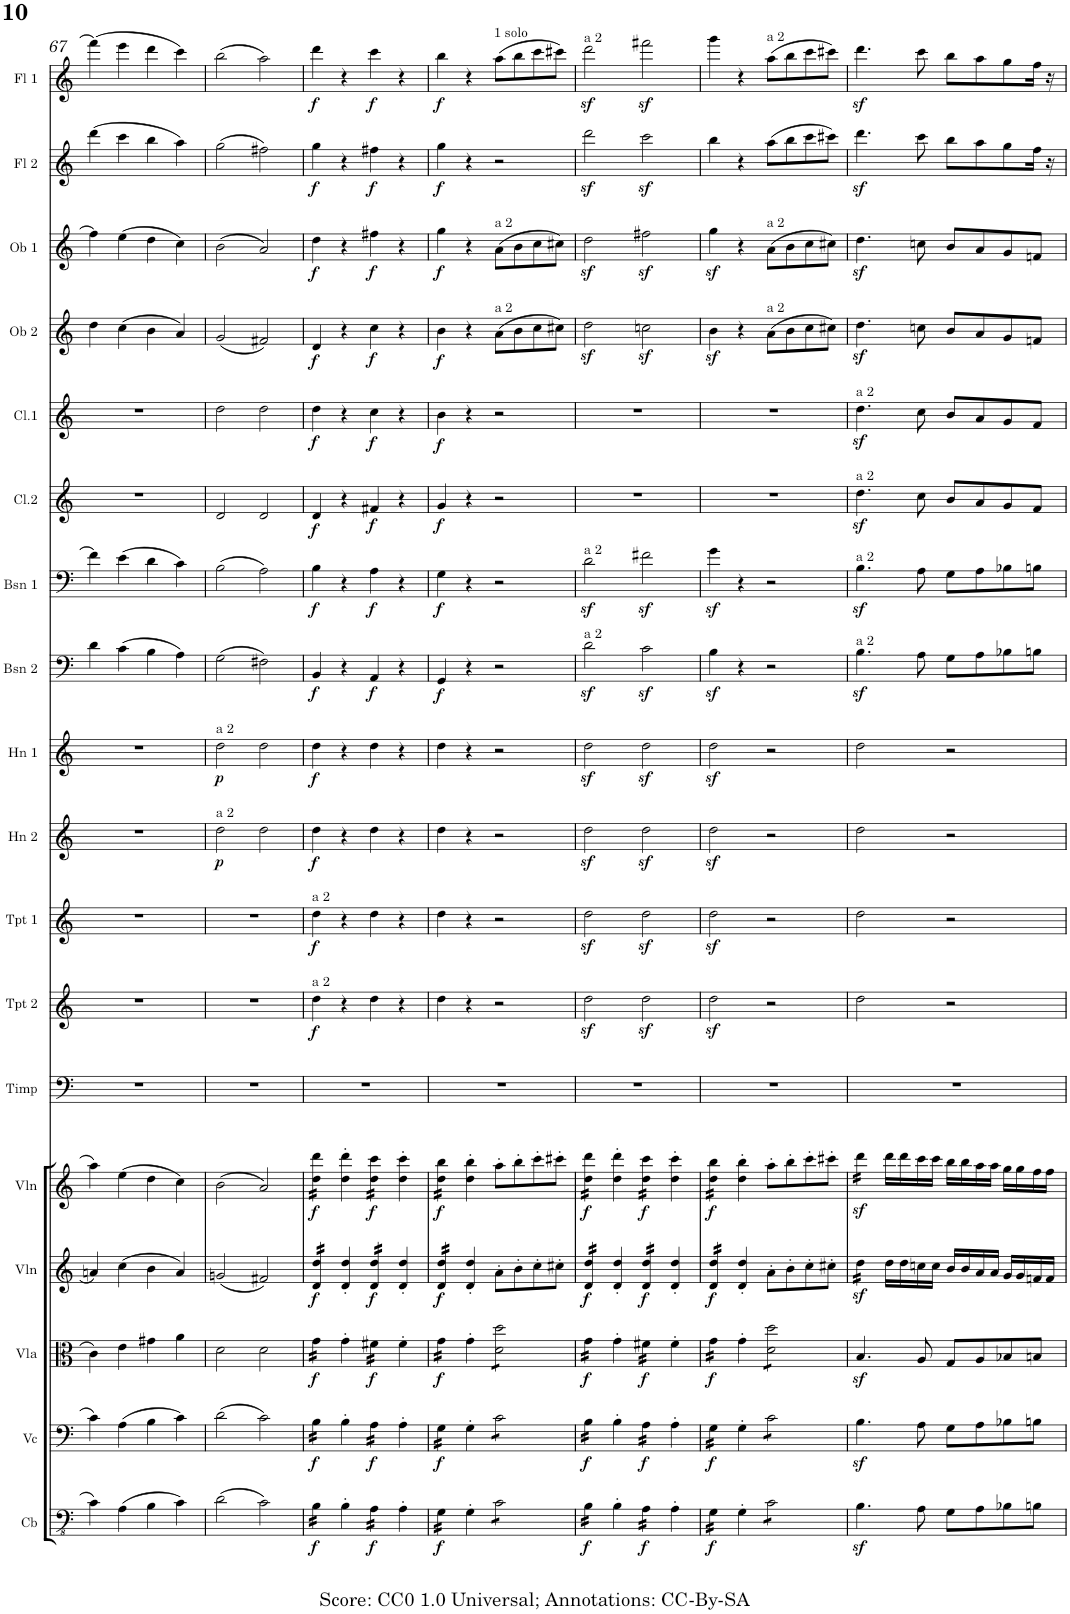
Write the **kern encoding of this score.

**kern	**dynam	**kern	**dynam	**kern	**dynam	**kern	**dynam	**kern	**dynam	**kern	**kern	**dynam	**kern	**dynam	**kern	**dynam	**kern	**dynam	**kern	**dynam	**kern	**dynam	**kern	**dynam	**kern	**dynam	**kern	**dynam	**kern	**dynam	**kern	**dynam	**kern	**dynam
*part18	*part18	*part17	*part17	*part16	*part16	*part15	*part15	*part14	*part14	*part13	*part12	*part12	*part11	*part11	*part10	*part10	*part9	*part9	*part8	*part8	*part7	*part7	*part6	*part6	*part5	*part5	*part4	*part4	*part3	*part3	*part2	*part2	*part1	*part1
*staff18	*staff18	*staff17	*staff17	*staff16	*staff16	*staff15	*staff15	*staff14	*staff14	*staff13	*staff12	*staff12	*staff11	*staff11	*staff10	*staff10	*staff9	*staff9	*staff8	*staff8	*staff7	*staff7	*staff6	*staff6	*staff5	*staff5	*staff4	*staff4	*staff3	*staff3	*staff2	*staff2	*staff1	*staff1
*I"Contrabass	*	*I"Violoncello	*	*I"Viola	*	*I"Violin	*	*I"Violin	*	*I"Timpani	*I"C Trumpet 2	*	*I"C Trumpet 1	*	*I"C Horn 2	*	*I"C Horn 1	*	*I"Bassoon 2	*	*I"Bassoon 1	*	*I"C Clarinet 2	*	*I"C Clarinet 1	*	*I"Oboe 2	*	*I"Oboe 1	*	*I"Flute 2	*	*I"Flute 1	*
*I'Cb	*	*I'Vc	*	*I'Vla	*	*I'Vln	*	*I'Vln	*	*I'Timp	*I'Tpt 2	*	*I'Tpt 1	*	*I'Hn 2	*	*I'Hn 1	*	*I'Bsn 2	*	*I'Bsn 1	*	*I'Cl.2	*	*I'Cl.1	*	*I'Ob 2	*	*I'Ob 1	*	*I'Fl 2	*	*I'Fl 1	*
!!LO:PB:g=z
*clefFv4	*	*clefF4	*	*clefC3	*	*clefG2	*	*clefG2	*	*clefF4	*clefG2	*	*clefG2	*	*clefG2	*	*clefG2	*	*clefF4	*	*clefF4	*	*clefG2	*	*clefG2	*	*clefG2	*	*clefG2	*	*clefG2	*	*clefG2	*
*	*	*	*	*	*	*	*	*	*	*	*	*	*	*	*Trd7c12	*	*Trd7c12	*	*	*	*	*	*Trd1c2	*	*Trd1c2	*	*	*	*	*	*	*	*	*
*k[]	*	*k[]	*	*k[]	*	*k[]	*	*k[]	*	*k[]	*k[]	*	*k[]	*	*k[]	*	*k[]	*	*k[]	*	*k[]	*	*k[]	*	*k[]	*	*k[]	*	*k[]	*	*k[]	*	*k[]	*
*M2/2	*	*M2/2	*	*M2/2	*	*M2/2	*	*M2/2	*	*M2/2	*M2/2	*	*M2/2	*	*M2/2	*	*M2/2	*	*M2/2	*	*M2/2	*	*M2/2	*	*M2/2	*	*M2/2	*	*M2/2	*	*M2/2	*	*M2/2	*
*met(c|)	*	*met(c|)	*	*met(c|)	*	*met(c|)	*	*met(c|)	*	*met(c|)	*met(c|)	*	*met(c|)	*	*met(c|)	*	*met(c|)	*	*met(c|)	*	*met(c|)	*	*met(c|)	*	*met(c|)	*	*met(c|)	*	*met(c|)	*	*met(c|)	*	*met(c|)	*
=67	=67	=67	=67	=67	=67	=67	=67	=67	=67	=67	=67	=67	=67	=67	=67	=67	=67	=67	=67	=67	=67	=67	=67	=67	=67	=67	=67	=67	=67	=67	=67	=67	=67	=67
4C\	.	4c\	.	4c\	.	4an/	.	4aa\	.	1r	1r	.	1r	.	1r	.	1r	.	4d\	.	4f\]	.	1r	.	1r	.	4dd\	.	4ff\]	.	(4ddd\	.	(4fff\]	.
(4AA\	.	(4A\	.	4e\	.	(4cc\	.	(4ee\	.	.	.	.	.	.	.	.	.	.	(4c\	.	(4e\	.	.	.	.	.	(4cc\	.	(4ee\	.	4ccc\	.	4eee\	.
4BB\	.	4B\	.	4g#X\	.	4b\	.	4dd\	.	.	.	.	.	.	.	.	.	.	4B\	.	4d\	.	.	.	.	.	4b\	.	4dd\	.	4bb\	.	4ddd\	.
4C\)	.	4c\)	.	4a\	.	4a/)	.	4cc\)	.	.	.	.	.	.	.	.	.	.	4A\)	.	4c\)	.	.	.	.	.	4a/)	.	4cc\)	.	4aa\)	.	4ccc\)	.
=68	=68	=68	=68	=68	=68	=68	=68	=68	=68	=68	=68	=68	=68	=68	=68	=68	=68	=68	=68	=68	=68	=68	=68	=68	=68	=68	=68	=68	=68	=68	=68	=68	=68	=68
!	!	!	!	!	!	!	!	!	!	!	!	!	!	!	!	!	!LO:TX:a:t=a 2	!	!	!	!	!	!	!	!	!	!	!	!	!	!	!	!	!
!	!	!	!	!	!	!	!	!	!	!	!	!	!	!	!LO:TX:a:t=a 2	!	!	!	!	!	!	!	!	!	!	!	!	!	!	!	!	!	!	!
!	!	!	!	!	!	!	!	!	!	!	!	!	!	!	!	!LO:DY:b	!	!LO:DY:b	!	!	!	!	!	!	!	!	!	!	!	!	!	!	!	!
(2D\	.	(2d\	.	2d\	.	(2gn/	.	(2b\	.	1r	1r	.	1r	.	2dd\	p	2dd\	p	(2G\	.	(2B\	.	2d/	.	2dd\	.	(2g/	.	(2b\	.	(2gg\	.	(2bb\	.
2C\)	.	2c\)	.	2d\	.	2f#X/)	.	2a/)	.	.	.	.	.	.	2dd\	.	2dd\	.	2F#X\)	.	2A\)	.	2d/	.	2dd\	.	2f#X/)	.	2a/)	.	2ff#X\)	.	2aa\)	.
=69	=69	=69	=69	=69	=69	=69	=69	=69	=69	=69	=69	=69	=69	=69	=69	=69	=69	=69	=69	=69	=69	=69	=69	=69	=69	=69	=69	=69	=69	=69	=69	=69	=69	=69
!	!	!	!	!	!	!	!	!	!	!	!	!	!LO:TX:a:t=a 2	!	!	!	!	!	!	!	!	!	!	!	!	!	!	!	!	!	!	!	!	!
!	!	!	!	!	!	!	!	!	!	!	!LO:TX:a:t=a 2	!	!	!	!	!	!	!	!	!	!	!	!	!	!	!	!	!	!	!	!	!	!	!
!	!LO:DY:b	!	!LO:DY:b	!	!LO:DY:b	!	!LO:DY:b	!	!LO:DY:b	!	!	!LO:DY:b	!	!LO:DY:b	!	!LO:DY:b	!	!LO:DY:b	!	!LO:DY:b	!	!LO:DY:b	!	!LO:DY:b	!	!LO:DY:b	!	!LO:DY:b	!	!LO:DY:b	!	!LO:DY:b	!	!LO:DY:b
*tremolo	*	*	*	*	*	*	*	*	*	*	*	*	*	*	*	*	*	*	*	*	*	*	*	*	*	*	*	*	*	*	*	*	*	*
*	*	*tremolo	*	*	*	*	*	*	*	*	*	*	*	*	*	*	*	*	*	*	*	*	*	*	*	*	*	*	*	*	*	*	*	*
*	*	*	*	*tremolo	*	*	*	*	*	*	*	*	*	*	*	*	*	*	*	*	*	*	*	*	*	*	*	*	*	*	*	*	*	*
*	*	*	*	*	*	*tremolo	*	*	*	*	*	*	*	*	*	*	*	*	*	*	*	*	*	*	*	*	*	*	*	*	*	*	*	*
*	*	*	*	*	*	*	*	*tremolo	*	*	*	*	*	*	*	*	*	*	*	*	*	*	*	*	*	*	*	*	*	*	*	*	*	*
16BB\LL	f	16B\LL	f	16g\LL	f	16d/ 16dd/LL	f	16dd\ 16ddd\LL	f	1r	4dd\	f	4dd\	f	4dd\	f	4dd\	f	4BB/	f	4B\	f	4d/	f	4dd\	f	4d/	f	4dd\	f	4gg\	f	4ddd\	f
16BB\	.	16B\	.	16g\	.	16d/ 16dd/	.	16dd\ 16ddd\	.	.	.	.	.	.	.	.	.	.	.	.	.	.	.	.	.	.	.	.	.	.	.	.	.	.
16BB\	.	16B\	.	16g\	.	16d/ 16dd/	.	16dd\ 16ddd\	.	.	.	.	.	.	.	.	.	.	.	.	.	.	.	.	.	.	.	.	.	.	.	.	.	.
16BB\JJ	.	16B\JJ	.	16g\JJ	.	16d/ 16dd/JJ	.	16dd\ 16ddd\JJ	.	.	.	.	.	.	.	.	.	.	.	.	.	.	.	.	.	.	.	.	.	.	.	.	.	.
*	*	*	*	*	*	*	*	*Xtremolo	*	*	*	*	*	*	*	*	*	*	*	*	*	*	*	*	*	*	*	*	*	*	*	*	*	*
*	*	*	*	*	*	*Xtremolo	*	*	*	*	*	*	*	*	*	*	*	*	*	*	*	*	*	*	*	*	*	*	*	*	*	*	*	*
*	*	*	*	*Xtremolo	*	*	*	*	*	*	*	*	*	*	*	*	*	*	*	*	*	*	*	*	*	*	*	*	*	*	*	*	*	*
*	*	*Xtremolo	*	*	*	*	*	*	*	*	*	*	*	*	*	*	*	*	*	*	*	*	*	*	*	*	*	*	*	*	*	*	*	*
*Xtremolo	*	*	*	*	*	*	*	*	*	*	*	*	*	*	*	*	*	*	*	*	*	*	*	*	*	*	*	*	*	*	*	*	*	*
4BB'\	.	4B'\	.	4g'\	.	4d/' 4dd/'	.	4dd\' 4ddd\'	.	.	4r	.	4r	.	4r	.	4r	.	4r	.	4r	.	4r	.	4r	.	4r	.	4r	.	4r	.	4r	.
!	!LO:DY:b	!	!LO:DY:b	!	!LO:DY:b	!	!LO:DY:b	!	!LO:DY:b	!	!	!	!	!	!	!	!	!	!	!LO:DY:b	!	!LO:DY:b	!	!LO:DY:b	!	!LO:DY:b	!	!LO:DY:b	!	!LO:DY:b	!	!LO:DY:b	!	!LO:DY:b
*tremolo	*	*	*	*	*	*	*	*	*	*	*	*	*	*	*	*	*	*	*	*	*	*	*	*	*	*	*	*	*	*	*	*	*	*
*	*	*tremolo	*	*	*	*	*	*	*	*	*	*	*	*	*	*	*	*	*	*	*	*	*	*	*	*	*	*	*	*	*	*	*	*
*	*	*	*	*tremolo	*	*	*	*	*	*	*	*	*	*	*	*	*	*	*	*	*	*	*	*	*	*	*	*	*	*	*	*	*	*
*	*	*	*	*	*	*tremolo	*	*	*	*	*	*	*	*	*	*	*	*	*	*	*	*	*	*	*	*	*	*	*	*	*	*	*	*
*	*	*	*	*	*	*	*	*tremolo	*	*	*	*	*	*	*	*	*	*	*	*	*	*	*	*	*	*	*	*	*	*	*	*	*	*
16AA\LL	f	16A\LL	f	16f#X\LL	f	16d/ 16dd/LL	f	16dd\ 16ccc\LL	f	.	4dd\	.	4dd\	.	4dd\	.	4dd\	.	4AA/	f	4A\	f	4f#X/	f	4cc\	f	4cc\	f	4ff#X\	f	4ff#X\	f	4ccc\	f
16AA\	.	16A\	.	16f#X\	.	16d/ 16dd/	.	16dd\ 16ccc\	.	.	.	.	.	.	.	.	.	.	.	.	.	.	.	.	.	.	.	.	.	.	.	.	.	.
16AA\	.	16A\	.	16f#X\	.	16d/ 16dd/	.	16dd\ 16ccc\	.	.	.	.	.	.	.	.	.	.	.	.	.	.	.	.	.	.	.	.	.	.	.	.	.	.
16AA\JJ	.	16A\JJ	.	16f#X\JJ	.	16d/ 16dd/JJ	.	16dd\ 16ccc\JJ	.	.	.	.	.	.	.	.	.	.	.	.	.	.	.	.	.	.	.	.	.	.	.	.	.	.
*	*	*	*	*	*	*	*	*Xtremolo	*	*	*	*	*	*	*	*	*	*	*	*	*	*	*	*	*	*	*	*	*	*	*	*	*	*
*	*	*	*	*	*	*Xtremolo	*	*	*	*	*	*	*	*	*	*	*	*	*	*	*	*	*	*	*	*	*	*	*	*	*	*	*	*
*	*	*	*	*Xtremolo	*	*	*	*	*	*	*	*	*	*	*	*	*	*	*	*	*	*	*	*	*	*	*	*	*	*	*	*	*	*
*	*	*Xtremolo	*	*	*	*	*	*	*	*	*	*	*	*	*	*	*	*	*	*	*	*	*	*	*	*	*	*	*	*	*	*	*	*
*Xtremolo	*	*	*	*	*	*	*	*	*	*	*	*	*	*	*	*	*	*	*	*	*	*	*	*	*	*	*	*	*	*	*	*	*	*
4AA'\	.	4A'\	.	4f#'\	.	4d/' 4dd/'	.	4dd\' 4ccc\'	.	.	4r	.	4r	.	4r	.	4r	.	4r	.	4r	.	4r	.	4r	.	4r	.	4r	.	4r	.	4r	.
=70	=70	=70	=70	=70	=70	=70	=70	=70	=70	=70	=70	=70	=70	=70	=70	=70	=70	=70	=70	=70	=70	=70	=70	=70	=70	=70	=70	=70	=70	=70	=70	=70	=70	=70
!	!LO:DY:b	!	!LO:DY:b	!	!LO:DY:b	!	!LO:DY:b	!	!LO:DY:b	!	!	!	!	!	!	!	!	!	!	!LO:DY:b	!	!LO:DY:b	!	!LO:DY:b	!	!LO:DY:b	!	!LO:DY:b	!	!LO:DY:b	!	!LO:DY:b	!	!LO:DY:b
*tremolo	*	*	*	*	*	*	*	*	*	*	*	*	*	*	*	*	*	*	*	*	*	*	*	*	*	*	*	*	*	*	*	*	*	*
*	*	*tremolo	*	*	*	*	*	*	*	*	*	*	*	*	*	*	*	*	*	*	*	*	*	*	*	*	*	*	*	*	*	*	*	*
*	*	*	*	*tremolo	*	*	*	*	*	*	*	*	*	*	*	*	*	*	*	*	*	*	*	*	*	*	*	*	*	*	*	*	*	*
*	*	*	*	*	*	*tremolo	*	*	*	*	*	*	*	*	*	*	*	*	*	*	*	*	*	*	*	*	*	*	*	*	*	*	*	*
*	*	*	*	*	*	*	*	*tremolo	*	*	*	*	*	*	*	*	*	*	*	*	*	*	*	*	*	*	*	*	*	*	*	*	*	*
16GG\LL	f	16G\LL	f	16g\LL	f	16d/ 16dd/LL	f	16dd\ 16bb\LL	f	1r	4dd\	.	4dd\	.	4dd\	.	4dd\	.	4GG/	f	4G\	f	4g/	f	4b\	f	4b\	f	4gg\	f	4gg\	f	4bb\	f
16GG\	.	16G\	.	16g\	.	16d/ 16dd/	.	16dd\ 16bb\	.	.	.	.	.	.	.	.	.	.	.	.	.	.	.	.	.	.	.	.	.	.	.	.	.	.
16GG\	.	16G\	.	16g\	.	16d/ 16dd/	.	16dd\ 16bb\	.	.	.	.	.	.	.	.	.	.	.	.	.	.	.	.	.	.	.	.	.	.	.	.	.	.
16GG\JJ	.	16G\JJ	.	16g\JJ	.	16d/ 16dd/JJ	.	16dd\ 16bb\JJ	.	.	.	.	.	.	.	.	.	.	.	.	.	.	.	.	.	.	.	.	.	.	.	.	.	.
*	*	*	*	*	*	*	*	*Xtremolo	*	*	*	*	*	*	*	*	*	*	*	*	*	*	*	*	*	*	*	*	*	*	*	*	*	*
*	*	*	*	*	*	*Xtremolo	*	*	*	*	*	*	*	*	*	*	*	*	*	*	*	*	*	*	*	*	*	*	*	*	*	*	*	*
*	*	*	*	*Xtremolo	*	*	*	*	*	*	*	*	*	*	*	*	*	*	*	*	*	*	*	*	*	*	*	*	*	*	*	*	*	*
*	*	*Xtremolo	*	*	*	*	*	*	*	*	*	*	*	*	*	*	*	*	*	*	*	*	*	*	*	*	*	*	*	*	*	*	*	*
*Xtremolo	*	*	*	*	*	*	*	*	*	*	*	*	*	*	*	*	*	*	*	*	*	*	*	*	*	*	*	*	*	*	*	*	*	*
4GG'\	.	4G'\	.	4g'\	.	4d/' 4dd/'	.	4dd\' 4bb\'	.	.	4r	.	4r	.	4r	.	4r	.	4r	.	4r	.	4r	.	4r	.	4r	.	4r	.	4r	.	4r	.
!	!	!	!	!	!	!	!	!	!	!	!	!	!	!	!	!	!	!	!	!	!	!	!	!	!	!	!	!	!	!	!	!	!LO:TX:a:t=1 solo	!
!	!	!	!	!	!	!	!	!	!	!	!	!	!	!	!	!	!	!	!	!	!	!	!	!	!	!	!	!	!LO:TX:a:t=a 2	!	!	!	!	!
!	!	!	!	!	!	!	!	!	!	!	!	!	!	!	!	!	!	!	!	!	!	!	!	!	!	!	!LO:TX:a:t=a 2	!	!	!	!	!	!	!
*tremolo	*	*	*	*	*	*	*	*	*	*	*	*	*	*	*	*	*	*	*	*	*	*	*	*	*	*	*	*	*	*	*	*	*	*
*	*	*tremolo	*	*	*	*	*	*	*	*	*	*	*	*	*	*	*	*	*	*	*	*	*	*	*	*	*	*	*	*	*	*	*	*
*	*	*	*	*tremolo	*	*	*	*	*	*	*	*	*	*	*	*	*	*	*	*	*	*	*	*	*	*	*	*	*	*	*	*	*	*
8C\L	.	8c\L	.	8d\ 8dd\L	.	8a'\L	.	8aa'\L	.	.	2r	.	2r	.	2r	.	2r	.	2r	.	2r	.	2r	.	2r	.	(8a\L	.	(8a\L	.	2r	.	(8aa\L	.
8C\	.	8c\	.	8d\ 8dd\	.	8b'\	.	8bb'\	.	.	.	.	.	.	.	.	.	.	.	.	.	.	.	.	.	.	8b\	.	8b\	.	.	.	8bb\	.
8C\	.	8c\	.	8d\ 8dd\	.	8cc'\	.	8ccc'\	.	.	.	.	.	.	.	.	.	.	.	.	.	.	.	.	.	.	8cc\	.	8cc\	.	.	.	8ccc\	.
8C\J	.	8c\J	.	8d\ 8dd\J	.	8cc#X'\J	.	8ccc#X'\J	.	.	.	.	.	.	.	.	.	.	.	.	.	.	.	.	.	.	8cc#X\J)	.	8cc#X\J)	.	.	.	8ccc#X\J)	.
=71	=71	=71	=71	=71	=71	=71	=71	=71	=71	=71	=71	=71	=71	=71	=71	=71	=71	=71	=71	=71	=71	=71	=71	=71	=71	=71	=71	=71	=71	=71	=71	=71	=71	=71
!	!	!	!	!	!	!	!	!	!	!	!	!	!	!	!	!	!	!	!	!	!	!	!	!	!	!	!	!	!	!	!	!	!LO:TX:a:t=a 2	!
!	!	!	!	!	!	!	!	!	!	!	!	!	!	!	!	!	!	!	!	!	!LO:TX:a:t=a 2	!	!	!	!	!	!	!	!	!	!	!	!	!
!	!	!	!	!	!	!	!	!	!	!	!	!	!	!	!	!	!	!	!LO:TX:a:t=a 2	!	!	!	!	!	!	!	!	!	!	!	!	!	!	!
!	!LO:DY:b	!	!LO:DY:b	!	!LO:DY:b	!	!LO:DY:b	!	!LO:DY:b	!	!	!	!	!	!	!	!	!	!	!	!	!	!	!	!	!	!	!	!	!	!	!	!	!
*	*	*	*	*	*	*tremolo	*	*	*	*	*	*	*	*	*	*	*	*	*	*	*	*	*	*	*	*	*	*	*	*	*	*	*	*
*	*	*	*	*	*	*	*	*tremolo	*	*	*	*	*	*	*	*	*	*	*	*	*	*	*	*	*	*	*	*	*	*	*	*	*	*
16BB\LL	f	16B\LL	f	16g\LL	f	16d/ 16dd/LL	f	16dd\ 16ddd\LL	f	1r	2ddz<\	.	2ddz<\	.	2ddz<\	.	2ddz<\	.	2dz<\	.	2dz<\	.	1r	.	1r	.	2ddz<\	.	2ddz<\	.	2dddz<\	.	2dddz<\	.
16BB\	.	16B\	.	16g\	.	16d/ 16dd/	.	16dd\ 16ddd\	.	.	.	.	.	.	.	.	.	.	.	.	.	.	.	.	.	.	.	.	.	.	.	.	.	.
16BB\	.	16B\	.	16g\	.	16d/ 16dd/	.	16dd\ 16ddd\	.	.	.	.	.	.	.	.	.	.	.	.	.	.	.	.	.	.	.	.	.	.	.	.	.	.
16BB\JJ	.	16B\JJ	.	16g\JJ	.	16d/ 16dd/JJ	.	16dd\ 16ddd\JJ	.	.	.	.	.	.	.	.	.	.	.	.	.	.	.	.	.	.	.	.	.	.	.	.	.	.
*	*	*	*	*	*	*	*	*Xtremolo	*	*	*	*	*	*	*	*	*	*	*	*	*	*	*	*	*	*	*	*	*	*	*	*	*	*
*	*	*	*	*	*	*Xtremolo	*	*	*	*	*	*	*	*	*	*	*	*	*	*	*	*	*	*	*	*	*	*	*	*	*	*	*	*
*	*	*	*	*Xtremolo	*	*	*	*	*	*	*	*	*	*	*	*	*	*	*	*	*	*	*	*	*	*	*	*	*	*	*	*	*	*
*	*	*Xtremolo	*	*	*	*	*	*	*	*	*	*	*	*	*	*	*	*	*	*	*	*	*	*	*	*	*	*	*	*	*	*	*	*
*Xtremolo	*	*	*	*	*	*	*	*	*	*	*	*	*	*	*	*	*	*	*	*	*	*	*	*	*	*	*	*	*	*	*	*	*	*
4BB'\	.	4B'\	.	4g'\	.	4d/' 4dd/'	.	4dd\' 4ddd\'	.	.	.	.	.	.	.	.	.	.	.	.	.	.	.	.	.	.	.	.	.	.	.	.	.	.
!	!LO:DY:b	!	!LO:DY:b	!	!LO:DY:b	!	!LO:DY:b	!	!LO:DY:b	!	!	!	!	!	!	!	!	!	!	!	!	!	!	!	!	!	!	!	!	!	!	!	!	!
*tremolo	*	*	*	*	*	*	*	*	*	*	*	*	*	*	*	*	*	*	*	*	*	*	*	*	*	*	*	*	*	*	*	*	*	*
*	*	*tremolo	*	*	*	*	*	*	*	*	*	*	*	*	*	*	*	*	*	*	*	*	*	*	*	*	*	*	*	*	*	*	*	*
*	*	*	*	*tremolo	*	*	*	*	*	*	*	*	*	*	*	*	*	*	*	*	*	*	*	*	*	*	*	*	*	*	*	*	*	*
*	*	*	*	*	*	*tremolo	*	*	*	*	*	*	*	*	*	*	*	*	*	*	*	*	*	*	*	*	*	*	*	*	*	*	*	*
*	*	*	*	*	*	*	*	*tremolo	*	*	*	*	*	*	*	*	*	*	*	*	*	*	*	*	*	*	*	*	*	*	*	*	*	*
16AA\LL	f	16A\LL	f	16f#X\LL	f	16d/ 16dd/LL	f	16dd\ 16ccc\LL	f	.	2ddz<\	.	2ddz<\	.	2ddz<\	.	2ddz<\	.	2cz<\	.	2f#Xz<\	.	.	.	.	.	2ccnz<\	.	2ff#Xz<\	.	2cccz<\	.	2fff#Xz<\	.
16AA\	.	16A\	.	16f#X\	.	16d/ 16dd/	.	16dd\ 16ccc\	.	.	.	.	.	.	.	.	.	.	.	.	.	.	.	.	.	.	.	.	.	.	.	.	.	.
16AA\	.	16A\	.	16f#X\	.	16d/ 16dd/	.	16dd\ 16ccc\	.	.	.	.	.	.	.	.	.	.	.	.	.	.	.	.	.	.	.	.	.	.	.	.	.	.
16AA\JJ	.	16A\JJ	.	16f#X\JJ	.	16d/ 16dd/JJ	.	16dd\ 16ccc\JJ	.	.	.	.	.	.	.	.	.	.	.	.	.	.	.	.	.	.	.	.	.	.	.	.	.	.
*	*	*	*	*	*	*	*	*Xtremolo	*	*	*	*	*	*	*	*	*	*	*	*	*	*	*	*	*	*	*	*	*	*	*	*	*	*
*	*	*	*	*	*	*Xtremolo	*	*	*	*	*	*	*	*	*	*	*	*	*	*	*	*	*	*	*	*	*	*	*	*	*	*	*	*
*	*	*	*	*Xtremolo	*	*	*	*	*	*	*	*	*	*	*	*	*	*	*	*	*	*	*	*	*	*	*	*	*	*	*	*	*	*
*	*	*Xtremolo	*	*	*	*	*	*	*	*	*	*	*	*	*	*	*	*	*	*	*	*	*	*	*	*	*	*	*	*	*	*	*	*
*Xtremolo	*	*	*	*	*	*	*	*	*	*	*	*	*	*	*	*	*	*	*	*	*	*	*	*	*	*	*	*	*	*	*	*	*	*
4AA'\	.	4A'\	.	4f#'\	.	4d/' 4dd/'	.	4dd\' 4ccc\'	.	.	.	.	.	.	.	.	.	.	.	.	.	.	.	.	.	.	.	.	.	.	.	.	.	.
=72	=72	=72	=72	=72	=72	=72	=72	=72	=72	=72	=72	=72	=72	=72	=72	=72	=72	=72	=72	=72	=72	=72	=72	=72	=72	=72	=72	=72	=72	=72	=72	=72	=72	=72
!	!LO:DY:b	!	!LO:DY:b	!	!LO:DY:b	!	!LO:DY:b	!	!LO:DY:b	!	!	!	!	!	!	!	!	!	!	!	!	!	!	!	!	!	!	!	!	!	!	!	!	!
*tremolo	*	*	*	*	*	*	*	*	*	*	*	*	*	*	*	*	*	*	*	*	*	*	*	*	*	*	*	*	*	*	*	*	*	*
*	*	*tremolo	*	*	*	*	*	*	*	*	*	*	*	*	*	*	*	*	*	*	*	*	*	*	*	*	*	*	*	*	*	*	*	*
*	*	*	*	*tremolo	*	*	*	*	*	*	*	*	*	*	*	*	*	*	*	*	*	*	*	*	*	*	*	*	*	*	*	*	*	*
*	*	*	*	*	*	*tremolo	*	*	*	*	*	*	*	*	*	*	*	*	*	*	*	*	*	*	*	*	*	*	*	*	*	*	*	*
*	*	*	*	*	*	*	*	*tremolo	*	*	*	*	*	*	*	*	*	*	*	*	*	*	*	*	*	*	*	*	*	*	*	*	*	*
16GG\LL	f	16G\LL	f	16g\LL	f	16d/ 16dd/LL	f	16dd\ 16bb\LL	f	1r	2ddz<\	.	2ddz<\	.	2ddz<\	.	2ddz<\	.	4Bz<\	.	4gz<\	.	1r	.	1r	.	4bz<\	.	4ggz<\	.	4bb\	.	4ggg\	.
16GG\	.	16G\	.	16g\	.	16d/ 16dd/	.	16dd\ 16bb\	.	.	.	.	.	.	.	.	.	.	.	.	.	.	.	.	.	.	.	.	.	.	.	.	.	.
16GG\	.	16G\	.	16g\	.	16d/ 16dd/	.	16dd\ 16bb\	.	.	.	.	.	.	.	.	.	.	.	.	.	.	.	.	.	.	.	.	.	.	.	.	.	.
16GG\JJ	.	16G\JJ	.	16g\JJ	.	16d/ 16dd/JJ	.	16dd\ 16bb\JJ	.	.	.	.	.	.	.	.	.	.	.	.	.	.	.	.	.	.	.	.	.	.	.	.	.	.
*	*	*	*	*	*	*	*	*Xtremolo	*	*	*	*	*	*	*	*	*	*	*	*	*	*	*	*	*	*	*	*	*	*	*	*	*	*
*	*	*	*	*	*	*Xtremolo	*	*	*	*	*	*	*	*	*	*	*	*	*	*	*	*	*	*	*	*	*	*	*	*	*	*	*	*
*	*	*	*	*Xtremolo	*	*	*	*	*	*	*	*	*	*	*	*	*	*	*	*	*	*	*	*	*	*	*	*	*	*	*	*	*	*
*	*	*Xtremolo	*	*	*	*	*	*	*	*	*	*	*	*	*	*	*	*	*	*	*	*	*	*	*	*	*	*	*	*	*	*	*	*
*Xtremolo	*	*	*	*	*	*	*	*	*	*	*	*	*	*	*	*	*	*	*	*	*	*	*	*	*	*	*	*	*	*	*	*	*	*
4GG'\	.	4G'\	.	4g'\	.	4d/' 4dd/'	.	4dd\' 4bb\'	.	.	.	.	.	.	.	.	.	.	4r	.	4r	.	.	.	.	.	4r	.	4r	.	4r	.	4r	.
!	!	!	!	!	!	!	!	!	!	!	!	!	!	!	!	!	!	!	!	!	!	!	!	!	!	!	!	!	!	!	!	!	!LO:TX:a:t=a 2	!
!	!	!	!	!	!	!	!	!	!	!	!	!	!	!	!	!	!	!	!	!	!	!	!	!	!	!	!	!	!LO:TX:a:t=a 2	!	!	!	!	!
!	!	!	!	!	!	!	!	!	!	!	!	!	!	!	!	!	!	!	!	!	!	!	!	!	!	!	!LO:TX:a:t=a 2	!	!	!	!	!	!	!
*tremolo	*	*	*	*	*	*	*	*	*	*	*	*	*	*	*	*	*	*	*	*	*	*	*	*	*	*	*	*	*	*	*	*	*	*
*	*	*tremolo	*	*	*	*	*	*	*	*	*	*	*	*	*	*	*	*	*	*	*	*	*	*	*	*	*	*	*	*	*	*	*	*
*	*	*	*	*tremolo	*	*	*	*	*	*	*	*	*	*	*	*	*	*	*	*	*	*	*	*	*	*	*	*	*	*	*	*	*	*
8C\L	.	8c\L	.	8d\ 8dd\L	.	8a'\L	.	8aa'\L	.	.	2r	.	2r	.	2r	.	2r	.	2r	.	2r	.	.	.	.	.	(8a\L	.	(8a\L	.	(8aa\L	.	(8aa\L	.
8C\	.	8c\	.	8d\ 8dd\	.	8b'\	.	8bb'\	.	.	.	.	.	.	.	.	.	.	.	.	.	.	.	.	.	.	8b\	.	8b\	.	8bb\	.	8bb\	.
8C\	.	8c\	.	8d\ 8dd\	.	8cc'\	.	8ccc'\	.	.	.	.	.	.	.	.	.	.	.	.	.	.	.	.	.	.	8cc\	.	8cc\	.	8ccc\	.	8ccc\	.
8C\J	.	8c\J	.	8d\ 8dd\J	.	8cc#X'\J	.	8ccc#X'\J	.	.	.	.	.	.	.	.	.	.	.	.	.	.	.	.	.	.	8cc#X\J)	.	8cc#X\J)	.	8ccc#X\J)	.	8ccc#X\J)	.
*	*	*	*	*Xtremolo	*	*	*	*	*	*	*	*	*	*	*	*	*	*	*	*	*	*	*	*	*	*	*	*	*	*	*	*	*	*
*	*	*Xtremolo	*	*	*	*	*	*	*	*	*	*	*	*	*	*	*	*	*	*	*	*	*	*	*	*	*	*	*	*	*	*	*	*
*Xtremolo	*	*	*	*	*	*	*	*	*	*	*	*	*	*	*	*	*	*	*	*	*	*	*	*	*	*	*	*	*	*	*	*	*	*
=73	=73	=73	=73	=73	=73	=73	=73	=73	=73	=73	=73	=73	=73	=73	=73	=73	=73	=73	=73	=73	=73	=73	=73	=73	=73	=73	=73	=73	=73	=73	=73	=73	=73	=73
!	!	!	!	!	!	!	!	!	!	!	!	!	!	!	!	!	!	!	!	!	!	!	!	!	!LO:TX:a:t=a 2	!	!	!	!	!	!	!	!	!
!	!	!	!	!	!	!	!	!	!	!	!	!	!	!	!	!	!	!	!	!	!	!	!LO:TX:a:t=a 2	!	!	!	!	!	!	!	!	!	!	!
!	!	!	!	!	!	!	!	!	!	!	!	!	!	!	!	!	!	!	!	!	!LO:TX:a:t=a 2	!	!	!	!	!	!	!	!	!	!	!	!	!
!	!	!	!	!	!	!	!	!	!	!	!	!	!	!	!	!	!	!	!LO:TX:a:t=a 2	!	!	!	!	!	!	!	!	!	!	!	!	!	!	!
*	*	*	*	*	*	*tremolo	*	*	*	*	*	*	*	*	*	*	*	*	*	*	*	*	*	*	*	*	*	*	*	*	*	*	*	*
*	*	*	*	*	*	*	*	*tremolo	*	*	*	*	*	*	*	*	*	*	*	*	*	*	*	*	*	*	*	*	*	*	*	*	*	*
4.BBz<\	.	4.Bz<\	.	4.Bz</	.	16ddz<\LL	.	16dddz<\LL	.	1r	2dd\	.	2dd\	.	2dd\	.	2dd\	.	4.Bz<\	.	4.Bz<\	.	4.ddz<\	.	4.ddz<\	.	4.ddz<\	.	4.ddz<\	.	4.dddz<\	.	4.dddz<\	.
.	.	.	.	.	.	16ddz<\	.	16dddz<\	.	.	.	.	.	.	.	.	.	.	.	.	.	.	.	.	.	.	.	.	.	.	.	.	.	.
.	.	.	.	.	.	16ddz<\	.	16dddz<\	.	.	.	.	.	.	.	.	.	.	.	.	.	.	.	.	.	.	.	.	.	.	.	.	.	.
.	.	.	.	.	.	16ddz<\JJ	.	16dddz<\JJ	.	.	.	.	.	.	.	.	.	.	.	.	.	.	.	.	.	.	.	.	.	.	.	.	.	.
*	*	*	*	*	*	*	*	*Xtremolo	*	*	*	*	*	*	*	*	*	*	*	*	*	*	*	*	*	*	*	*	*	*	*	*	*	*
*	*	*	*	*	*	*Xtremolo	*	*	*	*	*	*	*	*	*	*	*	*	*	*	*	*	*	*	*	*	*	*	*	*	*	*	*	*
.	.	.	.	.	.	16dd\LL	.	16ddd\LL	.	.	.	.	.	.	.	.	.	.	.	.	.	.	.	.	.	.	.	.	.	.	.	.	.	.
.	.	.	.	.	.	16dd\	.	16ddd\	.	.	.	.	.	.	.	.	.	.	.	.	.	.	.	.	.	.	.	.	.	.	.	.	.	.
8AA\	.	8A\	.	8A/	.	16ccn\	.	16ccc\	.	.	.	.	.	.	.	.	.	.	8A\	.	8A\	.	8cc\	.	8cc\	.	8ccn\	.	8ccn\	.	8ccc\	.	8ccc\	.
.	.	.	.	.	.	16cc\JJ	.	16ccc\JJ	.	.	.	.	.	.	.	.	.	.	.	.	.	.	.	.	.	.	.	.	.	.	.	.	.	.
8GG\L	.	8G\L	.	8G/L	.	16b/LL	.	16bb\LL	.	.	2r	.	2r	.	2r	.	2r	.	8G\L	.	8G\L	.	8b/L	.	8b/L	.	8b/L	.	8b/L	.	8bb\L	.	8bb\L	.
.	.	.	.	.	.	16b/	.	16bb\	.	.	.	.	.	.	.	.	.	.	.	.	.	.	.	.	.	.	.	.	.	.	.	.	.	.
8AA\	.	8A\	.	8A/	.	16a/	.	16aa\	.	.	.	.	.	.	.	.	.	.	8A\	.	8A\	.	8a/	.	8a/	.	8a/	.	8a/	.	8aa\	.	8aa\	.
.	.	.	.	.	.	16a/JJ	.	16aa\JJ	.	.	.	.	.	.	.	.	.	.	.	.	.	.	.	.	.	.	.	.	.	.	.	.	.	.
8BB-X\	.	8B-X\	.	8B-X/	.	16g/LL	.	16gg\LL	.	.	.	.	.	.	.	.	.	.	8B-X\	.	8B-X\	.	8g/	.	8g/	.	8g/	.	8g/	.	8gg\	.	8gg\	.
.	.	.	.	.	.	16g/	.	16gg\	.	.	.	.	.	.	.	.	.	.	.	.	.	.	.	.	.	.	.	.	.	.	.	.	.	.
8BBn\J	.	8Bn\J	.	8Bn/J	.	16fn/	.	16ff\	.	.	.	.	.	.	.	.	.	.	8Bn\J	.	8Bn\J	.	8f/J	.	8f/J	.	8fn/J	.	8fn/J	.	16ff\Jk	.	16ff\Jk	.
.	.	.	.	.	.	16f/JJ	.	16ff\JJ	.	.	.	.	.	.	.	.	.	.	.	.	.	.	.	.	.	.	.	.	.	.	16r	.	16r	.
=	=	=	=	=	=	=	=	=	=	=	=	=	=	=	=	=	=	=	=	=	=	=	=	=	=	=	=	=	=	=	=	=	=	=
*-	*-	*-	*-	*-	*-	*-	*-	*-	*-	*-	*-	*-	*-	*-	*-	*-	*-	*-	*-	*-	*-	*-	*-	*-	*-	*-	*-	*-	*-	*-	*-	*-	*-	*-
